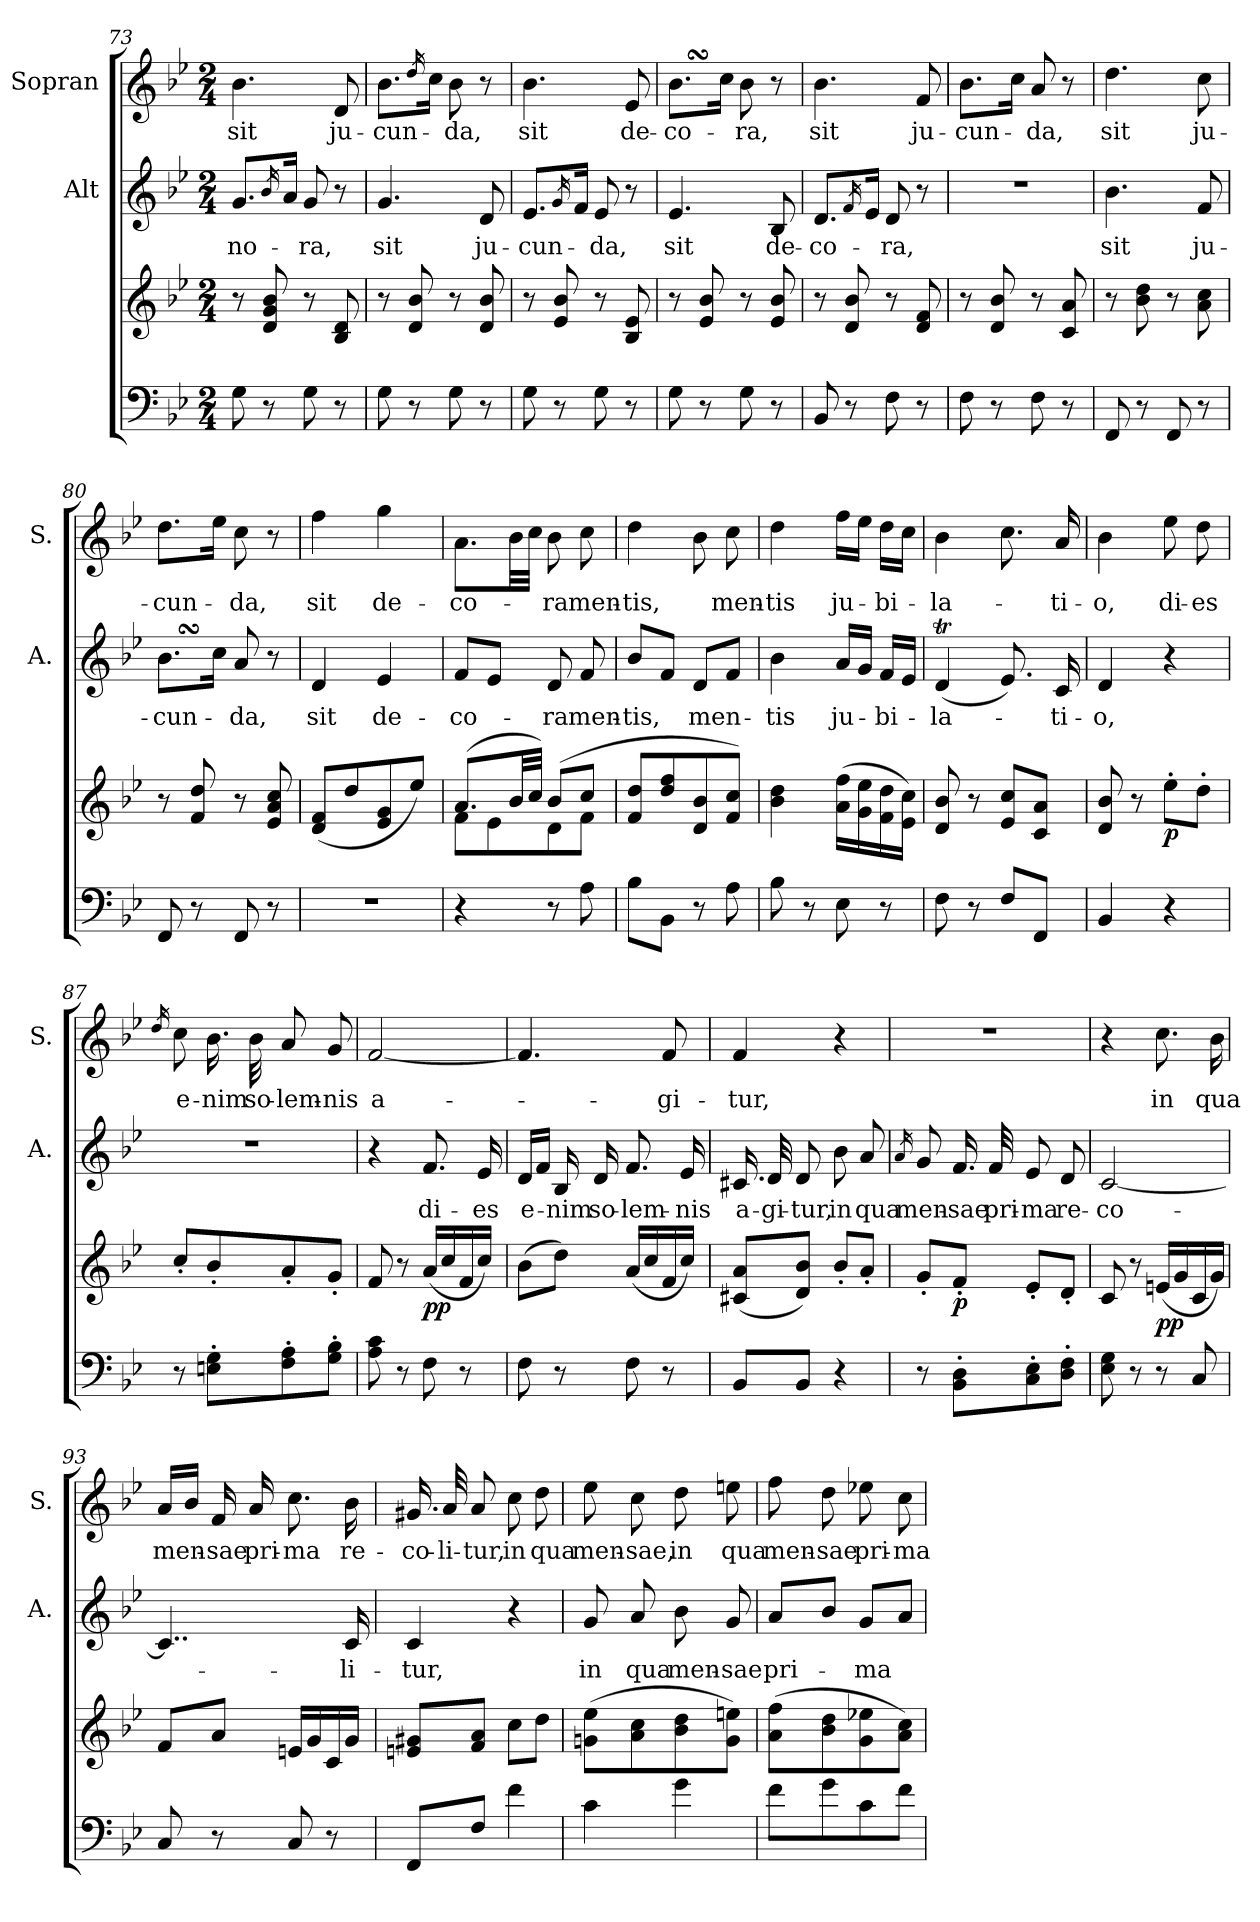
**kern	**kern	**dynam	**kern	**text	**kern	**text
*part3	*part3	*part3	*part2	*part2	*part1	*part1
*staff4	*staff3	*staff3/4	*staff2	*staff2	*staff1	*staff1
*	*	*	*I"Alt	*	*I"Sopran	*
*	*	*	*I'A.	*	*I'S.	*
*clefF4	*clefG2	*	*clefG2	*	*clefG2	*
*k[b-e-]	*k[b-e-]	*	*k[b-e-]	*	*k[b-e-]	*
*B-:	*B-:	*	*B-:	*	*B-:	*
*M2/4	*M2/4	*	*M2/4	*	*M2/4	*
=73	=73	=73	=73	=73	=73	=73
!	!	!	!	!LO:LY:b	!	!LO:LY:b
8G\	8r	.	8.g/L	-no-	4.b-\	sit
8r	8d/ 8g/ 8b-/	.	.	.	.	.
.	.	.	16qb-/	.	.	.
.	.	.	16a/Jk	.	.	.
!	!	!	!	!LO:LY:b	!	!
8G\	8r	.	8g/	-ra,	.	.
!	!	!	!	!	!	!LO:LY:b
8r	8B-/ 8d/	.	8r	.	8d/	ju-
=74	=74	=74	=74	=74	=74	=74
!	!	!	!	!LO:LY:b	!	!LO:LY:b
8G\	8r	.	4.g/	sit	8.b-\L	-cun-
8r	8d/ 8b-/	.	.	.	.	.
.	.	.	.	.	16qdd/	.
.	.	.	.	.	16cc\Jk	.
!	!	!	!	!	!	!LO:LY:b
8G\	8r	.	.	.	8b-\	-da,
!	!	!	!	!LO:LY:b	!	!
8r	8d/ 8b-/	.	8d/	ju-	8r	.
=75	=75	=75	=75	=75	=75	=75
!	!	!	!	!LO:LY:b	!	!LO:LY:b
8G\	8r	.	8.e-/L	-cun-	4.b-\	sit
8r	8e-/ 8b-/	.	.	.	.	.
.	.	.	16qg/	.	.	.
.	.	.	16f/Jk	.	.	.
!	!	!	!	!LO:LY:b	!	!
8G\	8r	.	8e-/	-da,	.	.
!	!	!	!	!	!	!LO:LY:b
8r	8B-/ 8e-/	.	8r	.	8e-/	de-
!!LO:PB:g=z
=76	=76	=76	=76	=76	=76	=76
!	!	!	!	!LO:LY:b	!	!LO:LY:b
8G\	8r	.	4.e-/	sit	8.b-SSs\L	-co-
8r	8e-/ 8b-/	.	.	.	.	.
.	.	.	.	.	16cc\Jk	.
!	!	!	!	!	!	!LO:LY:b
8G\	8r	.	.	.	8b-\	-ra,
!	!	!	!	!LO:LY:b	!	!
8r	8e-/ 8b-/	.	8B-/	de-	8r	.
=77	=77	=77	=77	=77	=77	=77
!	!	!	!	!LO:LY:b	!	!LO:LY:b
8BB-/	8r	.	8.d/L	-co-	4.b-\	sit
8r	8d/ 8b-/	.	.	.	.	.
.	.	.	16qf/	.	.	.
.	.	.	16e-/Jk	.	.	.
!	!	!	!	!LO:LY:b	!	!
8F\	8r	.	8d/	-ra,	.	.
!	!	!	!	!	!	!LO:LY:b
8r	8d/ 8f/	.	8r	.	8f/	ju-
=78	=78	=78	=78	=78	=78	=78
!	!	!	!	!	!	!LO:LY:b
8F\	8r	.	2r	.	8.b-\L	-cun-
8r	8d/ 8b-/	.	.	.	.	.
.	.	.	.	.	16cc\Jk	.
!	!	!	!	!	!	!LO:LY:b
8F\	8r	.	.	.	8a/	-da,
8r	8c/ 8a/	.	.	.	8r	.
=79	=79	=79	=79	=79	=79	=79
!	!	!	!	!LO:LY:b	!	!LO:LY:b
8FF/	8r	.	4.b-\	sit	4.dd\	sit
8r	8b-\ 8dd\	.	.	.	.	.
8FF/	8r	.	.	.	.	.
!	!	!	!	!LO:LY:b	!	!LO:LY:b
8r	8a\ 8cc\	.	8f/	ju-	8cc\	ju-
=80	=80	=80	=80	=80	=80	=80
!	!	!	!	!LO:LY:b	!	!LO:LY:b
8FF/	8r	.	8.b-SSs\L	-cun-	8.dd\L	-cun-
8r	8f/ 8dd/	.	.	.	.	.
.	.	.	16cc\Jk	.	16ee-\Jk	.
!	!	!	!	!LO:LY:b	!	!LO:LY:b
8FF/	8r	.	8a/	-da,	8cc\	-da,
8r	8e-/ 8a/ 8cc/	.	8r	.	8r	.
=81	=81	=81	=81	=81	=81	=81
!	!	!	!	!LO:LY:b	!	!LO:LY:b
2r	(<8d/ 8f/L	.	4d/	sit	4ff\	sit
.	8dd/	.	.	.	.	.
!	!	!	!	!LO:LY:b	!	!LO:LY:b
.	8e-/ 8g/	.	4e-/	de-	4gg\	de-
.	8ee-/J)	.	.	.	.	.
=82	=82	=82	=82	=82	=82	=82
*	*^	*	*	*	*	*
!	!	!	!	!	!LO:LY:b	!	!LO:LY:b
4r	(>8.a/L	8f\L	.	8f/L	-co-	8.a\L	-co-
.	.	8e-\	.	8e-/J	.	.	.
.	32b-/LL	.	.	.	.	32b-\LL	.
.	32cc/JJJ)	.	.	.	.	32cc\JJJ	.
!	!	!	!	!	!LO:LY:b	!	!LO:LY:b
8r	(>8b-/L	8d\	.	8d/	-ra	8b-\	-ra
!	!	!	!	!	!LO:LY:b	!	!LO:LY:b
8A\	8cc/J	8f\J	.	8f/	men-	8cc\	men-
!!LO:LB:g=z
=83	=83	=83	=83	=83	=83	=83	=83
!	!	!	!	!	!LO:LY:b	!	!LO:LY:b
*	*v	*v	*	*	*	*	*
8B-\L	8f/ 8dd/L	.	8b-/L	-tis,	4dd\	-tis,
8BB-\J	8dd/ 8ff/	.	8f/J	.	.	.
!	!	!	!	!LO:LY:b	!	!
8r	8d/ 8b-/	.	8d/L	men-	8b-\	.
!	!	!	!	!	!	!LO:LY:b
8A\	8f/ 8cc/J)	.	8f/J	.	8cc\	men-
=84	=84	=84	=84	=84	=84	=84
!	!	!	!	!LO:LY:b	!	!LO:LY:b
8B-\	4b-\ 4dd\	.	4b-\	-tis	4dd\	-tis
8r	.	.	.	.	.	.
!	!	!	!	!LO:LY:b	!	!LO:LY:b
8E-\	(>16a\ 16ff\LL	.	16a/LL	ju-	16ff\LL	ju-
.	16g\ 16ee-\	.	16g/JJ	.	16ee-\JJ	.
!	!	!	!	!LO:LY:b	!	!LO:LY:b
8r	16f\ 16dd\	.	16f/LL	-bi-	16dd\LL	-bi-
.	16e-\ 16cc\JJ)	.	16e-/JJ	.	16cc\JJ	.
=85	=85	=85	=85	=85	=85	=85
!	!	!	!	!LO:LY:b	!	!LO:LY:b
8F\	8d/ 8b-/	.	(<4dt/	-la-	4b-\	-la-
8r	8r	.	.	.	.	.
8F/L	8e-/ 8cc/L	.	8.e-/)	.	8.cc\	.
8FF/J	8c/ 8a/J	.	.	.	.	.
!	!	!	!	!LO:LY:b	!	!LO:LY:b
.	.	.	16c/	-ti-	16a/	-ti-
=86	=86	=86	=86	=86	=86	=86
!	!	!	!	!LO:LY:b	!	!LO:LY:b
4BB-/	8d/ 8b-/	.	4d/	-o,	4b-\	-o,
.	8r	.	.	.	.	.
!	!	!LO:DY:b	!	!	!	!LO:LY:b
4r	8ee-'>\L	p	4r	.	8ee-\	di-
!	!	!	!	!	!	!LO:LY:b
.	8dd'>\J	.	.	.	8dd\	-es
=87	=87	=87	=87	=87	=87	=87
.	.	.	.	.	16qdd/	.
!	!	!	!	!	!	!LO:LY:b
8r	8cc'</L	.	2r	.	8cc\	e-
!	!	!	!	!	!	!LO:LY:b
8En\'> 8G\'>L	8b-'</	.	.	.	16.b-\	-nim
!	!	!	!	!	!	!LO:LY:b
.	.	.	.	.	32b-\	so-
!	!	!	!	!	!	!LO:LY:b
8F\'> 8A\'>	8a'</	.	.	.	8a/	-lem-
!	!	!	!	!	!	!LO:LY:b
8G\'> 8B-\'>J	8g'</J	.	.	.	8g/	-nis
=88	=88	=88	=88	=88	=88	=88
!	!	!	!	!	!	!LO:LY:b
8A\ 8c\	8f/	.	4r	.	[2f/	a-
8r	8r	.	.	.	.	.
!	!	!LO:DY:b	!	!LO:LY:b	!	!
8F\	(<16a/LL	pp	8.f/	di-	.	.
.	16cc/	.	.	.	.	.
8r	16f/	.	.	.	.	.
!	!	!	!	!LO:LY:b	!	!
.	16cc/JJ)	.	16e-/	-es	.	.
!!LO:LB:g=z
=89	=89	=89	=89	=89	=89	=89
!	!	!	!	!LO:LY:b	!	!
8F\	(>8b-\L	.	16d/LL	e-	4.f/]	.
.	.	.	16f/JJ	.	.	.
!	!	!	!	!LO:LY:b	!	!
8r	8dd\J)	.	16B-/	-nim	.	.
!	!	!	!	!LO:LY:b	!	!
.	.	.	16d/	so-	.	.
!	!	!	!	!LO:LY:b	!	!
8F\	(<16a/LL	.	8.f/	-lem-	.	.
.	16cc/	.	.	.	.	.
!	!	!	!	!	!	!LO:LY:b
8r	16f/	.	.	.	8f/	-gi-
!	!	!	!	!LO:LY:b	!	!
.	16cc/JJ)	.	16e-/	-nis	.	.
=90	=90	=90	=90	=90	=90	=90
!	!	!	!	!LO:LY:b	!	!LO:LY:b
8BB-/L	(<8c#X/ 8a/L	.	16.c#X/	a-	4f/	-tur,
!	!	!	!	!LO:LY:b	!	!
.	.	.	32d/	-gi-	.	.
!	!	!	!	!LO:LY:b	!	!
8BB-/J	8d/ 8b-/J)	.	8d/	-tur,	.	.
!	!	!	!	!LO:LY:b	!	!
4r	8b-'</L	.	8b-\	in	4r	.
!	!	!	!	!LO:LY:b	!	!
.	8a'</J	.	8a/	qua	.	.
=91	=91	=91	=91	=91	=91	=91
.	.	.	16qa/	.	.	.
!	!	!	!	!LO:LY:b	!	!
8r	8g'</L	.	8g/	men-	2r	.
!	!	!LO:DY:b	!	!LO:LY:b	!	!
8BB-\'> 8D\'>L	8f'</J	p	16.f/	-sae	.	.
!	!	!	!	!LO:LY:b	!	!
.	.	.	32f/	pri-	.	.
!	!	!	!	!LO:LY:b	!	!
8C\'> 8E-\'>	8e-'</L	.	8e-/	-ma	.	.
!	!	!	!	!LO:LY:b	!	!
8D\'> 8F\'>J	8d'</J	.	8d/	re-	.	.
=92	=92	=92	=92	=92	=92	=92
!	!	!	!	!LO:LY:b	!	!
8E-\ 8G\	8c/	.	[2c/	-co-	4r	.
8r	8r	.	.	.	.	.
!	!	!LO:DY:b	!	!	!	!LO:LY:b
8r	(<16en/LL	pp	.	.	8.cc\	in
.	16g/	.	.	.	.	.
8C/	16c/	.	.	.	.	.
!	!	!	!	!	!	!LO:LY:b
.	16g/JJ)	.	.	.	16b-\	qua
=93	=93	=93	=93	=93	=93	=93
!	!	!	!	!	!	!LO:LY:b
8C/	8f/L	.	4..c/]	.	16a/LL	men-
.	.	.	.	.	16b-/JJ	.
!	!	!	!	!	!	!LO:LY:b
8r	8a/J	.	.	.	16f/	-sae
!	!	!	!	!	!	!LO:LY:b
.	.	.	.	.	16a/	pri-
!	!	!	!	!	!	!LO:LY:b
8C/	16en/LL	.	.	.	8.cc\	-ma
.	16g/	.	.	.	.	.
8r	16c/	.	.	.	.	.
!	!	!	!	!LO:LY:b	!	!LO:LY:b
.	16g/JJ	.	16c/	-li-	16b-\	re-
!!LO:PB:g=z
=94	=94	=94	=94	=94	=94	=94
!	!	!	!	!LO:LY:b	!	!LO:LY:b
8FF/L	8en/ 8g#X/L	.	4c/	-tur,	16.g#X/	-co-
!	!	!	!	!	!	!LO:LY:b
.	.	.	.	.	32a/	-li-
!	!	!	!	!	!	!LO:LY:b
8F/J	8f/ 8a/J	.	.	.	8a/	-tur,
!	!	!	!	!	!	!LO:LY:b
4f\	8cc\L	.	4r	.	8cc\	in
!	!	!	!	!	!	!LO:LY:b
.	8dd\J	.	.	.	8dd\	qua
=95	=95	=95	=95	=95	=95	=95
!	!	!	!	!LO:LY:b	!	!LO:LY:b
4c\	(>8gn\ 8ee-\L	.	8g/	in	8ee-\	men-
!	!	!	!	!LO:LY:b	!	!LO:LY:b
.	8a\ 8cc\	.	8a/	qua	8cc\	-sae,
!	!	!	!	!LO:LY:b	!	!LO:LY:b
4g\	8b-\ 8dd\	.	8b-\	men-	8dd\	in
!	!	!	!	!LO:LY:b	!	!LO:LY:b
.	8g\ 8een\J)	.	8g/	-sae	8een\	qua
=96	=96	=96	=96	=96	=96	=96
!	!	!	!	!LO:LY:b	!	!LO:LY:b
8f\L	(>8a\ 8ff\L	.	8a/L	pri-	8ff\	men-
!	!	!	!	!	!	!LO:LY:b
8g\	8b-\ 8dd\	.	8b-/J	.	8dd\	-sae
!	!	!	!	!LO:LY:b	!	!LO:LY:b
8c\	8g\ 8ee-X\	.	8g/L	-ma	8ee-X\	pri-
!	!	!	!	!	!	!LO:LY:b
8f\J	8a\ 8cc\J)	.	8a/J	.	8cc\	-ma
=	=	=	=	=	=	=
*-	*-	*-	*-	*-	*-	*-
